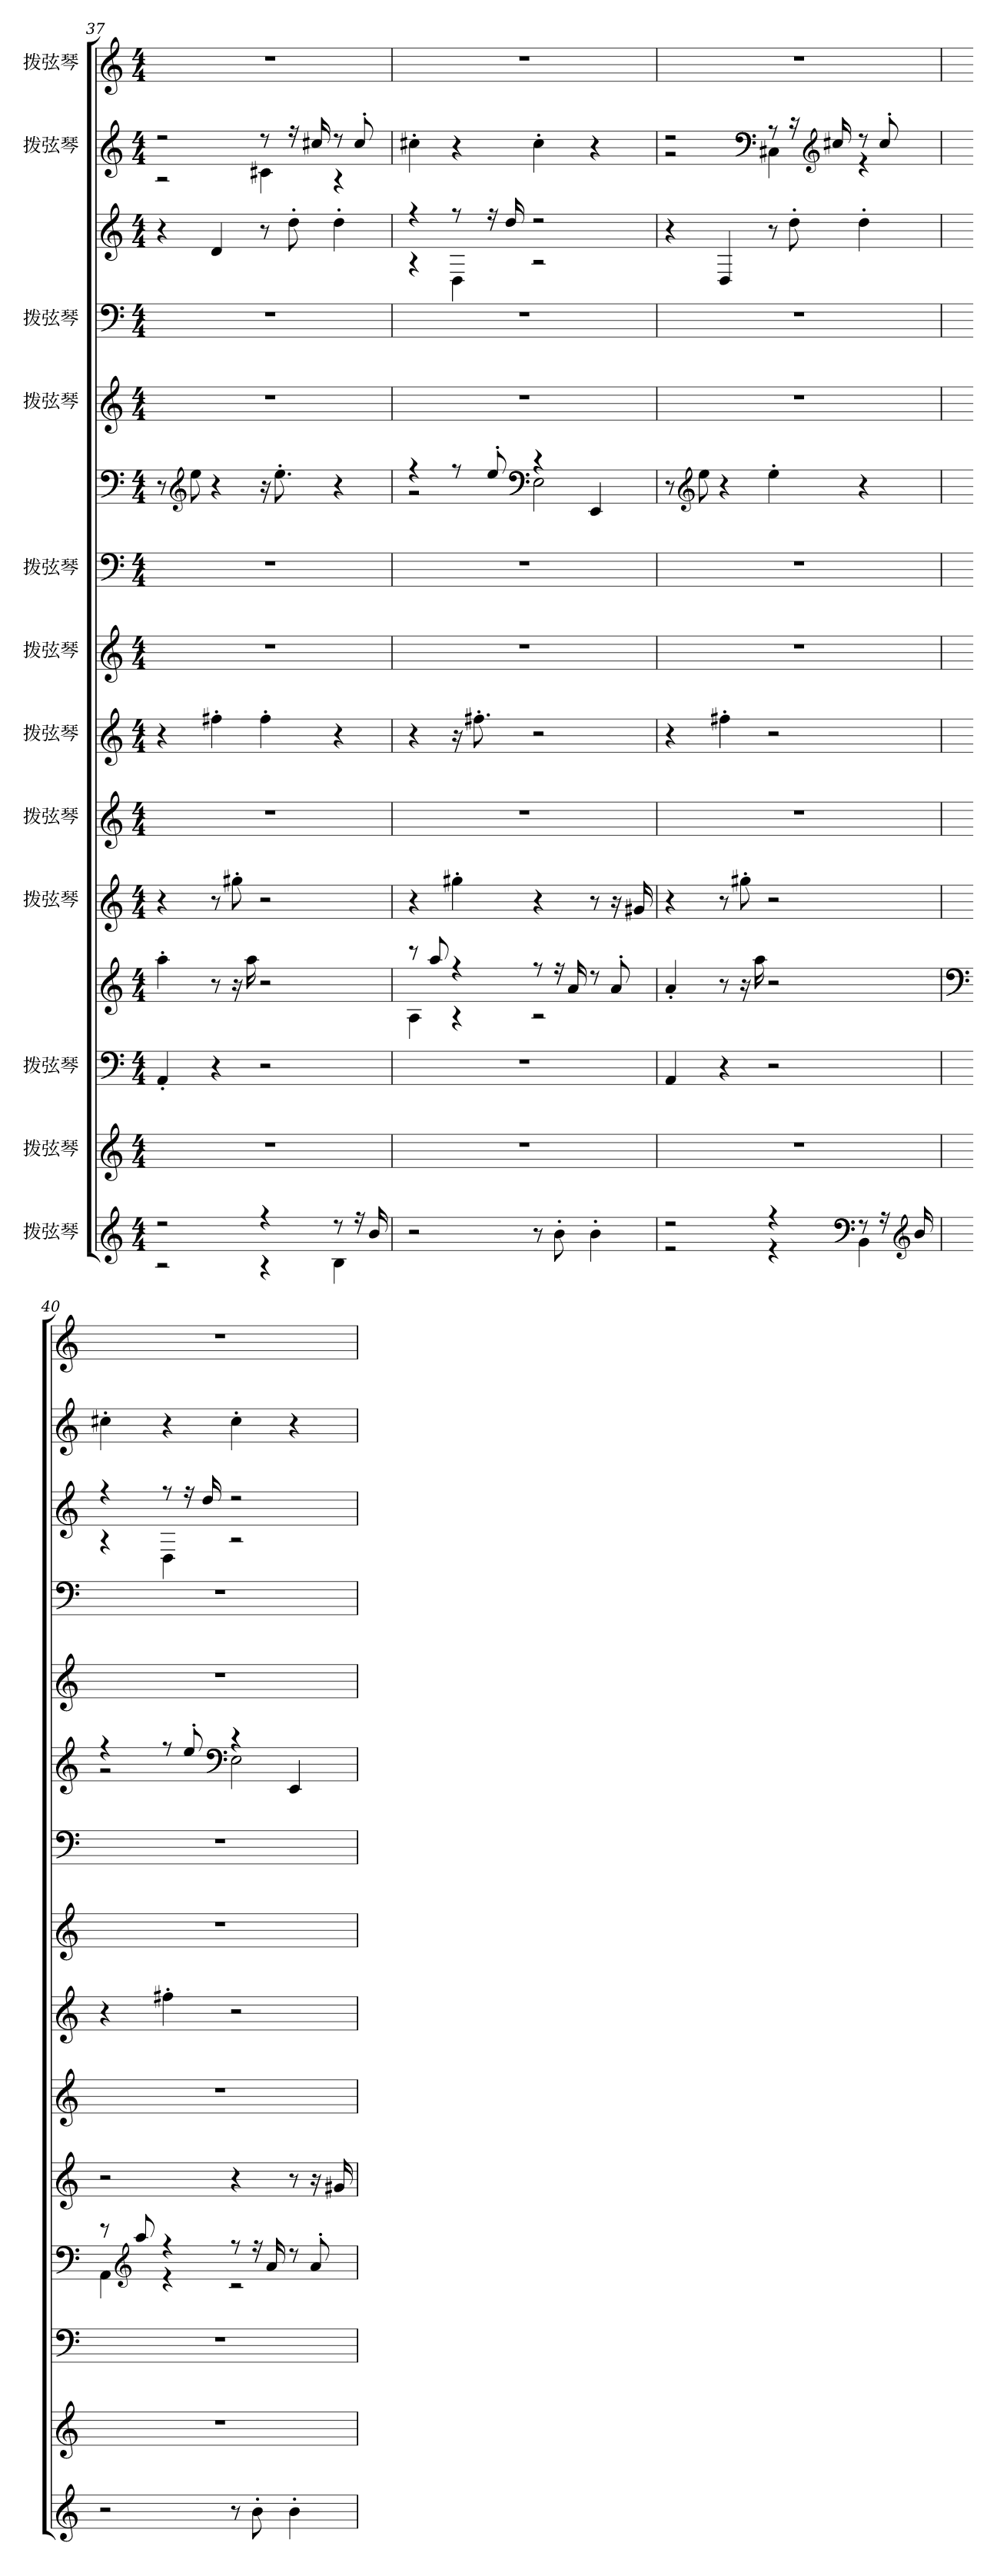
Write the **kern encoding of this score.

**kern	**kern	**kern	**kern	**kern	**kern	**kern	**kern	**kern	**kern	**kern	**kern	**kern	**kern	**kern
*part12	*part11	*part10	*part10	*part9	*part8	*part7	*part6	*part5	*part5	*part4	*part3	*part3	*part2	*part1
*staff15	*staff14	*staff13	*staff12	*staff11	*staff10	*staff9	*staff8	*staff7	*staff6	*staff5	*staff4	*staff3	*staff2	*staff1
*I"拨弦琴	*I"拨弦琴	*I"拨弦琴	*	*I"拨弦琴	*I"拨弦琴	*I"拨弦琴	*I"拨弦琴	*I"拨弦琴	*	*I"拨弦琴	*I"拨弦琴	*	*I"拨弦琴	*I"拨弦琴
!!LO:PB:g=z
*clefG2	*clefG2	*clefF4	*clefG2	*clefG2	*clefG2	*clefG2	*clefG2	*clefF4	*clefF4	*clefG2	*clefF4	*clefG2	*clefG2	*clefG2
*k[]	*k[]	*k[]	*k[]	*k[]	*k[]	*k[]	*k[]	*k[]	*k[]	*k[]	*k[]	*k[]	*k[]	*k[]
*M4/4	*M4/4	*M4/4	*M4/4	*M4/4	*M4/4	*M4/4	*M4/4	*M4/4	*M4/4	*M4/4	*M4/4	*M4/4	*M4/4	*M4/4
=37	=37	=37	=37	=37	=37	=37	=37	=37	=37	=37	=37	=37	=37	=37
*^	*	*	*	*	*	*	*	*	*	*	*	*	*^	*
2r	2r	1r	4AA'/	4aa'\	4r	1r	4r	1r	1r	8r	1r	1r	4r	2r	2r	1r
*	*	*	*	*	*	*	*	*	*	*clefG2	*	*	*	*	*	*
.	.	.	.	.	.	.	.	.	.	8ee\	.	.	.	.	.	.
.	.	.	4r	8r	8r	.	4ff#X'\	.	.	4r	.	.	4d/	.	.	.
.	.	.	.	16r	8gg#X'\	.	.	.	.	.	.	.	.	.	.	.
.	.	.	.	16aa\	.	.	.	.	.	.	.	.	.	.	.	.
4r	4r	.	2r	2r	2r	.	4ff#'\	.	.	16r	.	.	8r	8r	4c#X\	.
.	.	.	.	.	.	.	.	.	.	8.ee'\	.	.	.	.	.	.
.	.	.	.	.	.	.	.	.	.	.	.	.	8dd'\	16r	.	.
.	.	.	.	.	.	.	.	.	.	.	.	.	.	16cc#X/	.	.
8r	4B\	.	.	.	.	.	4r	.	.	4r	.	.	4dd'\	8r	4r	.
16r	.	.	.	.	.	.	.	.	.	.	.	.	.	8cc#'/	.	.
16b/	.	.	.	.	.	.	.	.	.	.	.	.	.	.	.	.
*v	*v	*	*	*	*	*	*	*	*	*	*	*	*	*v	*v	*
=38	=38	=38	=38	=38	=38	=38	=38	=38	=38	=38	=38	=38	=38	=38
*	*	*	*^	*	*	*	*	*	*^	*	*	*^	*	*
2r	1r	1r	8r	4A\	4r	1r	4r	1r	1r	4r	2r	1r	1r	4r	4r	4cc#X'\	1r
.	.	.	8aa/	.	.	.	.	.	.	.	.	.	.	.	.	.	.
.	.	.	4r	4r	4gg#X'\	.	16r	.	.	8r	.	.	.	8r	4D\	4r	.
.	.	.	.	.	.	.	8.ff#X'\	.	.	.	.	.	.	.	.	.	.
.	.	.	.	.	.	.	.	.	.	8ee'/	.	.	.	16r	.	.	.
.	.	.	.	.	.	.	.	.	.	.	.	.	.	16dd/	.	.	.
*	*	*	*	*	*	*	*	*	*	*clefF4	*	*	*	*	*	*	*
8r	.	.	8r	2r	4r	.	2r	.	.	4r	2E\	.	.	2r	2r	4cc#'\	.
8b'\	.	.	16r	.	.	.	.	.	.	.	.	.	.	.	.	.	.
.	.	.	16a/	.	.	.	.	.	.	.	.	.	.	.	.	.	.
4b'\	.	.	8r	.	8r	.	.	.	.	4EE/	.	.	.	.	.	4r	.
.	.	.	8a'/	.	16r	.	.	.	.	.	.	.	.	.	.	.	.
.	.	.	.	.	16g#X/	.	.	.	.	.	.	.	.	.	.	.	.
*	*	*	*v	*v	*	*	*	*	*	*v	*v	*	*	*v	*v	*	*
!!LO:PB:g=z
=39	=39	=39	=39	=39	=39	=39	=39	=39	=39	=39	=39	=39	=39	=39
*^	*	*	*	*	*	*	*	*	*	*	*	*	*^	*
2r	2r	1r	4AA/	4a'/	4r	1r	4r	1r	1r	8r	1r	1r	4r	2r	2r	1r
*	*	*	*	*	*	*	*	*	*	*clefG2	*	*	*	*	*	*
.	.	.	.	.	.	.	.	.	.	8ee\	.	.	.	.	.	.
.	.	.	4r	8r	8r	.	4ff#X'\	.	.	4r	.	.	4D/	.	.	.
.	.	.	.	16r	8gg#X'\	.	.	.	.	.	.	.	.	.	.	.
.	.	.	.	16aa\	.	.	.	.	.	.	.	.	.	.	.	.
*	*	*	*	*	*	*	*	*	*	*	*	*	*	*clefF4	*	*
4r	4r	.	2r	2r	2r	.	2r	.	.	4ee'\	.	.	8r	8r	4C#X\	.
.	.	.	.	.	.	.	.	.	.	.	.	.	8dd'\	16r	.	.
*	*	*	*	*	*	*	*	*	*	*	*	*	*	*clefG2	*	*
.	.	.	.	.	.	.	.	.	.	.	.	.	.	16cc#X/	.	.
*clefF4	*	*	*	*	*	*	*	*	*	*	*	*	*	*	*	*
8r	4BB\	.	.	.	.	.	.	.	.	4r	.	.	4dd'\	8r	4r	.
16r	.	.	.	.	.	.	.	.	.	.	.	.	.	8cc#'/	.	.
*clefG2	*	*	*	*	*	*	*	*	*	*	*	*	*	*	*	*
16b/	.	.	.	.	.	.	.	.	.	.	.	.	.	.	.	.
*v	*v	*	*	*	*	*	*	*	*	*	*	*	*	*v	*v	*
=40	=40	=40	=40	=40	=40	=40	=40	=40	=40	=40	=40	=40	=40	=40
*	*	*	*clefF4	*	*	*	*	*	*	*	*	*	*	*
*	*	*	*^	*	*	*	*	*	*^	*	*	*^	*	*
2r	1r	1r	8r	4AA\	2r	1r	4r	1r	1r	4r	2r	1r	1r	4r	4r	4cc#X'\	1r
*	*	*	*clefG2	*	*	*	*	*	*	*	*	*	*	*	*	*	*
.	.	.	8aa/	.	.	.	.	.	.	.	.	.	.	.	.	.	.
.	.	.	4r	4r	.	.	4ff#X'\	.	.	8r	.	.	.	8r	4D\	4r	.
.	.	.	.	.	.	.	.	.	.	8ee'/	.	.	.	16r	.	.	.
.	.	.	.	.	.	.	.	.	.	.	.	.	.	16dd/	.	.	.
*	*	*	*	*	*	*	*	*	*	*clefF4	*	*	*	*	*	*	*
8r	.	.	8r	2r	4r	.	2r	.	.	4r	2E\	.	.	2r	2r	4cc#'\	.
8b'\	.	.	16r	.	.	.	.	.	.	.	.	.	.	.	.	.	.
.	.	.	16a/	.	.	.	.	.	.	.	.	.	.	.	.	.	.
4b'\	.	.	8r	.	8r	.	.	.	.	4EE/	.	.	.	.	.	4r	.
.	.	.	8a'/	.	16r	.	.	.	.	.	.	.	.	.	.	.	.
.	.	.	.	.	16g#X/	.	.	.	.	.	.	.	.	.	.	.	.
*	*	*	*v	*v	*	*	*	*	*	*v	*v	*	*	*v	*v	*	*
=	=	=	=	=	=	=	=	=	=	=	=	=	=	=
*-	*-	*-	*-	*-	*-	*-	*-	*-	*-	*-	*-	*-	*-	*-
